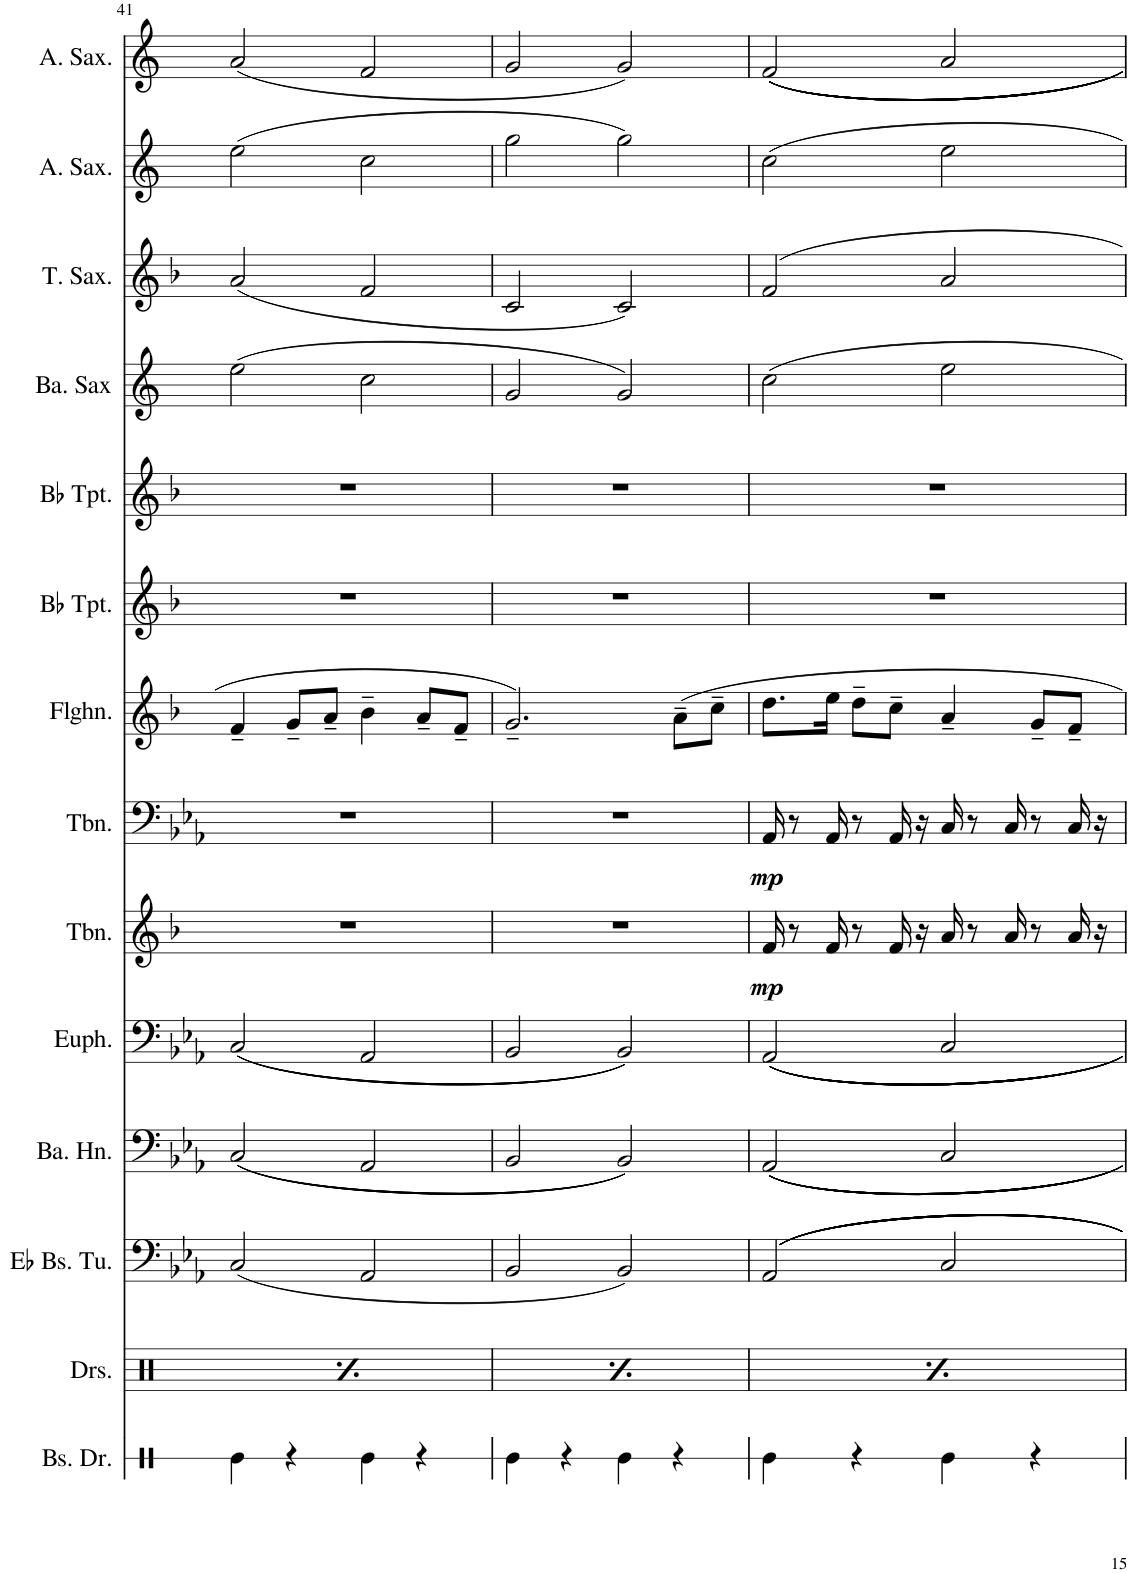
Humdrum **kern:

**kern	**kern	**kern	**kern	**kern	**kern	**dynam	**kern	**dynam	**kern	**kern	**kern	**kern	**kern	**kern	**kern
*part14	*part13	*part12	*part11	*part10	*part9	*part9	*part8	*part8	*part7	*part6	*part5	*part4	*part3	*part2	*part1
*staff14	*staff13	*staff12	*staff11	*staff10	*staff9	*staff9	*staff8	*staff8	*staff7	*staff6	*staff5	*staff4	*staff3	*staff2	*staff1
*I"Bas-drum	*I"Drumset	*I"Bas-tuba in Eb	*I"Bariton-hoorn	*I"Euphonium	*I"Trombone	*	*I"Trombone	*	*I"Flügelhorn	*I"Trompet in Bb	*I"Trompet in Bb	*I"Bariton-saxofoon	*I"Tenor-saxofoon	*I"Alt-saxofoon	*I"Alt-saxofoon
*I'Bs. Dr.	*I'Drs.	*	*I'Ba. Hn.	*I'Euph.	*I'Tbn.	*	*I'Tbn.	*	*I'Flghn.	*	*	*I'Ba. Sax	*I'T. Sax.	*I'A. Sax.	*I'A. Sax.
!!LO:PB:g=z
*clefX	*clefX	*clefF4	*clefF4	*clefF4	*clefG2	*	*clefF4	*	*clefG2	*clefG2	*clefG2	*clefG2	*clefG2	*clefG2	*clefG2
*	*	*	*Trd4c7	*	*Trd8c14	*	*	*	*Trd1c2	*Trd1c2	*Trd1c2	*Trd12c21	*Trd8c14	*Trd5c9	*Trd5c9
*k[]	*k[]	*k[b-e-a-]	*k[b-e-a-]	*k[b-e-a-]	*k[b-]	*	*k[b-e-a-]	*	*k[b-]	*k[b-]	*k[b-]	*k[]	*k[b-]	*k[]	*k[]
*M4/4	*M4/4	*M4/4	*M4/4	*M4/4	*M4/4	*	*M4/4	*	*M4/4	*M4/4	*M4/4	*M4/4	*M4/4	*M4/4	*M4/4
=41	=41	=41	=41	=41	=41	=41	=41	=41	=41	=41	=41	=41	=41	=41	=41
*	*^	*	*	*	*	*	*	*	*	*	*	*	*	*	*
4Re\	8Rcc\	4Rf\	(2C/	(((2C/	(((2C/	1r	.	1r	.	4f~/	1r	1r	(2ee\	(2a/	(2ee\	(2a/
.	16r	.	.	.	.	.	.	.	.	.	.	.	.	.	.	.
.	16Rcc\	.	.	.	.	.	.	.	.	.	.	.	.	.	.	.
4r	8Rcc\L	4Rf\	.	.	.	.	.	.	.	8g~/L	.	.	.	.	.	.
.	8Rcc\J	.	.	.	.	.	.	.	.	8a~/J	.	.	.	.	.	.
4Re\	8Rcc\	4Rf\	2AA-/	2AA-/	2AA-/	.	.	.	.	4b-~\	.	.	2cc\	2f/	2cc\	2f/
.	16r	.	.	.	.	.	.	.	.	.	.	.	.	.	.	.
.	16Rcc\	.	.	.	.	.	.	.	.	.	.	.	.	.	.	.
4r	8Rcc\L	4Rf\	.	.	.	.	.	.	.	8a~/L	.	.	.	.	.	.
.	8Rcc\J	.	.	.	.	.	.	.	.	8f~/J	.	.	.	.	.	.
=42	=42	=42	=42	=42	=42	=42	=42	=42	=42	=42	=42	=42	=42	=42	=42	=42
4Re\	8Rcc\	4Rf\	2BB-/	2BB-/	2BB-/	1r	.	1r	.	2.g~/	1r	1r	2g/	2c/	2gg\	2g/
.	16r	.	.	.	.	.	.	.	.	.	.	.	.	.	.	.
.	16Rcc\	.	.	.	.	.	.	.	.	.	.	.	.	.	.	.
4r	8Rcc\L	4Rf\	.	.	.	.	.	.	.	.	.	.	.	.	.	.
.	8Rcc\J	.	.	.	.	.	.	.	.	.	.	.	.	.	.	.
4Re\	8Rcc\	4Rf\	2BB-/)	2BB-/)))	2BB-/)))	.	.	.	.	.	.	.	2g/)	2c/)	2gg\)	2g/)
.	16r	.	.	.	.	.	.	.	.	.	.	.	.	.	.	.
.	16Rcc\	.	.	.	.	.	.	.	.	.	.	.	.	.	.	.
4r	8Rcc\L	4Rf\	.	.	.	.	.	.	.	8a~\L	.	.	.	.	.	.
.	8Rcc\J	.	.	.	.	.	.	.	.	8cc~\J	.	.	.	.	.	.
=43	=43	=43	=43	=43	=43	=43	=43	=43	=43	=43	=43	=43	=43	=43	=43	=43
!	!	!	!	!	!	!	!LO:DY:b	!	!LO:DY:b	!	!	!	!	!	!	!
4Re\	8Rcc\	4Rf\	2AA-/	2AA-/	2AA-/	16f/	mp	16AA-/	mp	8.dd\L	1r	1r	2cc\	2f/	2cc\	2f/
.	.	.	.	.	.	8r	.	8r	.	.	.	.	.	.	.	.
.	16r	.	.	.	.	.	.	.	.	.	.	.	.	.	.	.
.	16Rcc\	.	.	.	.	16f/	.	16AA-/	.	16ee\Jk	.	.	.	.	.	.
4r	8Rcc\L	4Rf\	.	.	.	8r	.	8r	.	8dd~\L	.	.	.	.	.	.
.	8Rcc\J	.	.	.	.	16f/	.	16AA-/	.	8cc~\J	.	.	.	.	.	.
.	.	.	.	.	.	16r	.	16r	.	.	.	.	.	.	.	.
4Re\	8Rcc\	4Rf\	2C/	2C/	2C/	16a/	.	16C/	.	4a~/	.	.	2ee\	2a/	2ee\	2a/
.	.	.	.	.	.	8r	.	8r	.	.	.	.	.	.	.	.
.	16r	.	.	.	.	.	.	.	.	.	.	.	.	.	.	.
.	16Rcc\	.	.	.	.	16a/	.	16C/	.	.	.	.	.	.	.	.
4r	8Rcc\L	4Rf\	.	.	.	8r	.	8r	.	8g~/L	.	.	.	.	.	.
.	8Rcc\J	.	.	.	.	16a/	.	16C/	.	8f~/J	.	.	.	.	.	.
.	.	.	.	.	.	16r	.	16r	.	.	.	.	.	.	.	.
*	*v	*v	*	*	*	*	*	*	*	*	*	*	*	*	*	*
=	=	=	=	=	=	=	=	=	=	=	=	=	=	=	=
*-	*-	*-	*-	*-	*-	*-	*-	*-	*-	*-	*-	*-	*-	*-	*-
